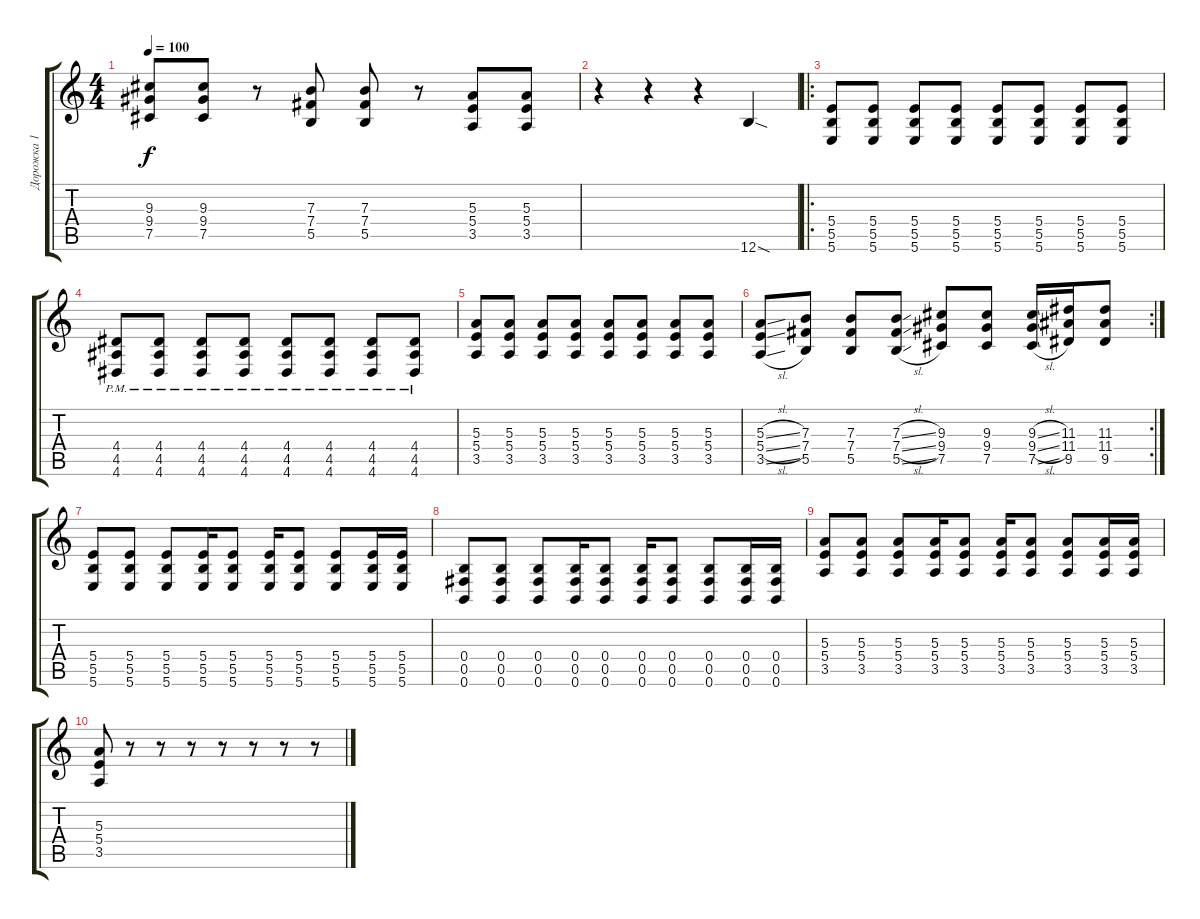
\track ("Дорожка 1" "Дорожка 1") {instrument distortionguitar}
\staff {score tabs}
\tuning (Db4 Ab3 E3 B2 Gb2 B1) {hide}
\ts (4 4)
\tempo 100
\clef g2
\ks c
(9.3 9.4 7.5).8{dy f} (9.3 9.4 7.5).8 r.8 (7.3 7.4 5.5).8 (7.3 7.4 5.5).8 r.8 (5.3 5.4 3.5).8 (5.3 5.4 3.5).8 |
r.4 r.4 r.4 12.6{sod}.4 |
\ro
(5.4 5.5 5.6).8 (5.4 5.5 5.6).8 (5.4 5.5 5.6).8 (5.4 5.5 5.6).8 (5.4 5.5 5.6).8 (5.4 5.5 5.6).8 (5.4 5.5 5.6).8 (5.4 5.5 5.6).8 |
(4.4{pm} 4.5{pm} 4.6{pm}).8 (4.4{pm} 4.5{pm} 4.6{pm}).8 (4.4{pm} 4.5{pm} 4.6{pm}).8 (4.4{pm} 4.5{pm} 4.6{pm}).8 (4.4{pm} 4.5{pm} 4.6{pm}).8 (4.4{pm} 4.5{pm} 4.6{pm}).8 (4.4{pm} 4.5{pm} 4.6{pm}).8 (4.4{pm} 4.5{pm} 4.6{pm}).8 |
(5.3 5.4 3.5).8 (5.3 5.4 3.5).8 (5.3 5.4 3.5).8 (5.3 5.4 3.5).8 (5.3 5.4 3.5).8 (5.3 5.4 3.5).8 (5.3 5.4 3.5).8 (5.3 5.4 3.5).8 |
\rc 2
(5.3{sl} 5.4{sl} 3.5{sl}).8 (7.3 7.4 5.5).8 (7.3 7.4 5.5).8 (7.3{sl} 7.4{sl} 5.5{sl}).8 (9.3 9.4 7.5).8 (9.3 9.4 7.5).8 (9.3{sl} 9.4{sl} 7.5{sl}).16 (11.3 11.4 9.5).16 (11.3 11.4 9.5).8 |
(5.4 5.5 5.6).8 (5.4 5.5 5.6).8 (5.4 5.5 5.6).8 (5.4 5.5 5.6).16 (5.4 5.5 5.6).8 (5.4 5.5 5.6).16 (5.4 5.5 5.6).8 (5.4 5.5 5.6).8 (5.4 5.5 5.6).16 (5.4 5.5 5.6).16 |
(0.4 0.5 0.6).8 (0.4 0.5 0.6).8 (0.4 0.5 0.6).8 (0.4 0.5 0.6).16 (0.4 0.5 0.6).8 (0.4 0.5 0.6).16 (0.4 0.5 0.6).8 (0.4 0.5 0.6).8 (0.4 0.5 0.6).16 (0.4 0.5 0.6).16 |
(5.3 5.4 3.5).8 (5.3 5.4 3.5).8 (5.3 5.4 3.5).8 (5.3 5.4 3.5).16 (5.3 5.4 3.5).8 (5.3 5.4 3.5).16 (5.3 5.4 3.5).8 (5.3 5.4 3.5).8 (5.3 5.4 3.5).16 (5.3 5.4 3.5).16 |
(5.3 5.4 3.5).8 r.8 r.8 r.8 r.8 r.8 r.8 r.8
